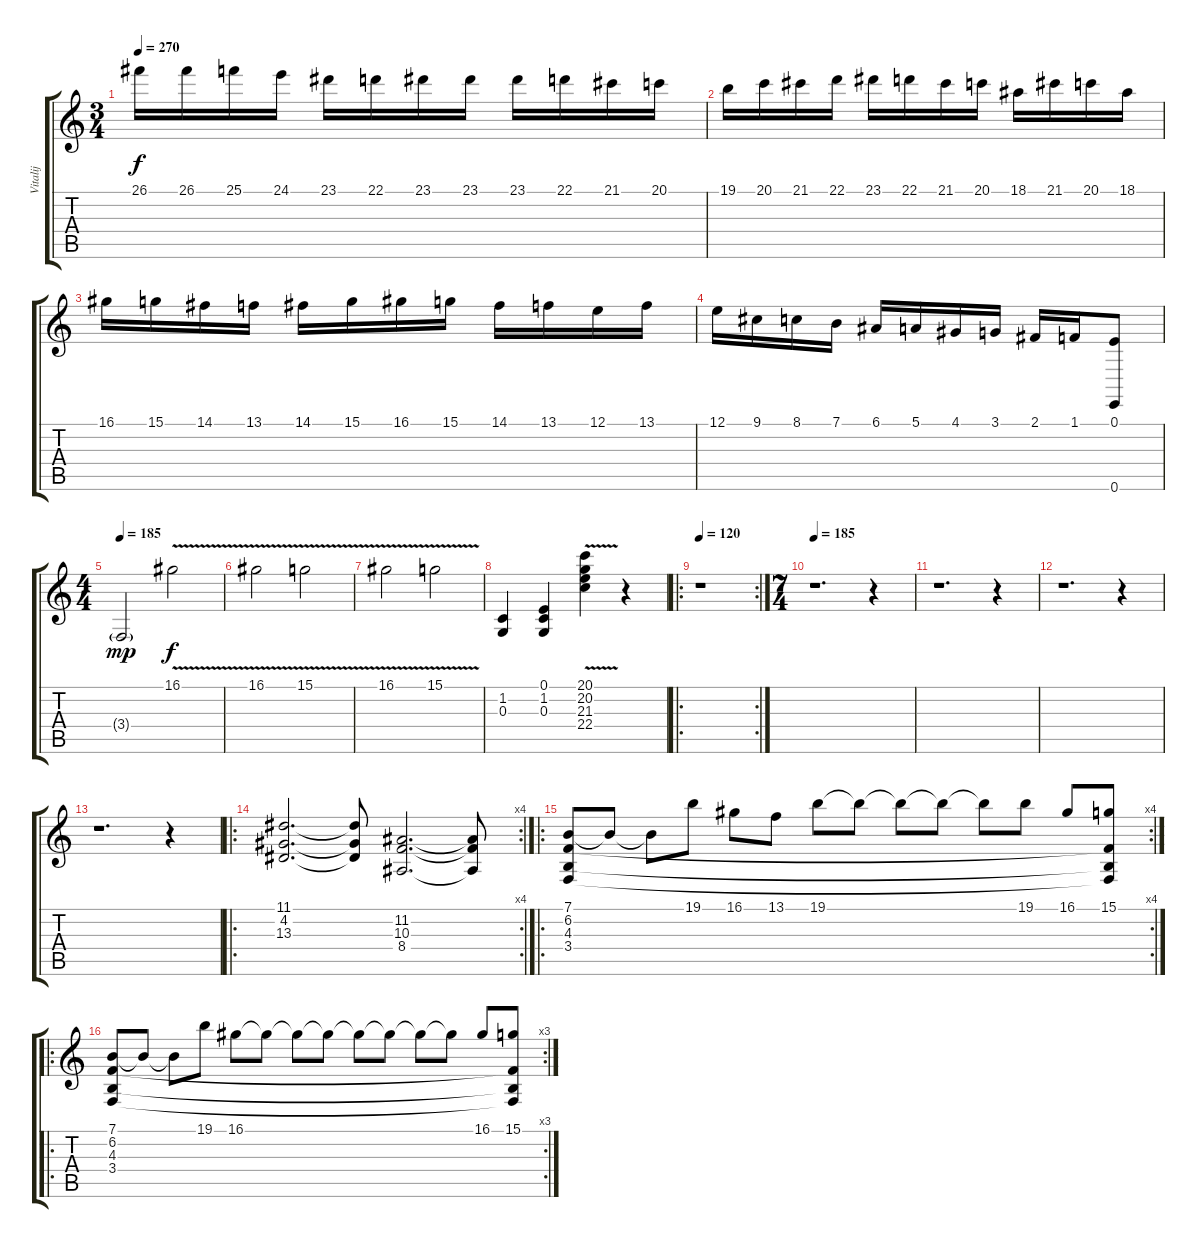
\track ("Vitalij" "Vitalij") {instrument electricgrandpiano}
\staff {score tabs}
\tuning (E4 B3 G3 D3 A2 E2) {hide}
\ts (3 4)
\tempo 270
\clef g2
\ks c
26.1.16{dy f} 26.1.16 25.1.16 24.1.16 23.1.16 22.1.16 23.1.16 23.1.16 23.1.16 22.1.16 21.1.16 20.1.16 |
19.1.16 20.1.16 21.1.16 22.1.16 23.1.16 22.1.16 21.1.16 20.1.16 18.1.16 21.1.16 20.1.16 18.1.16 |
16.1.16 15.1.16 14.1.16 13.1.16 14.1.16 15.1.16 16.1.16 15.1.16 14.1.16 13.1.16 12.1.16 13.1.16 |
12.1.16 9.1.16 8.1.16 7.1.16 6.1.16 5.1.16 4.1.16 3.1.16 2.1.16 1.1.16 (0.1 0.6).8 |
\ts (4 4)
\tempo 185
3.4{g}.2{dy mp} 16.1{v}.2{dy f} |
16.1{v}.2 15.1{v}.2 |
16.1{v}.2 15.1{v}.2 |
(1.2 0.3).4 (0.1 1.2 0.3).4 (20.1{v} 20.2 21.3 22.4).4 r.4 |
\ro
\rc 2
\tempo 120
r.1 |
\ts (7 4)
\tempo 185
r.1{d} r.4 |
r.1{d} r.4 |
r.1{d} r.4 |
r.1{d} r.4 |
\ro
\rc 4
(11.1 4.2 13.3).2{d} (11.1{t} 4.2{t} 13.3{t}).8 (11.2 10.3 8.4).2{d} (11.2{t} 10.3{t} 8.4{t}).8 |
\ro
\rc 4
(7.1 6.2 4.3 3.4).8 7.1{t}.8 7.1{t}.8 19.1.8 16.1.8 13.1.8 19.1.8 19.1{t}.8 19.1{t}.8 19.1{t}.8 19.1{t}.8 19.1.8 16.1.8 (15.1 6.2{t} 4.3{t} 3.4{t}).8 |
\ro
\rc 3
(7.1 6.2 4.3 3.4).8 7.1{t}.8 7.1{t}.8 19.1.8 16.1.8 16.1{t}.8 16.1{t}.8 16.1{t}.8 16.1{t}.8 16.1{t}.8 16.1{t}.8 16.1{t}.8 16.1.8 (15.1 6.2{t} 4.3{t} 3.4{t}).8
